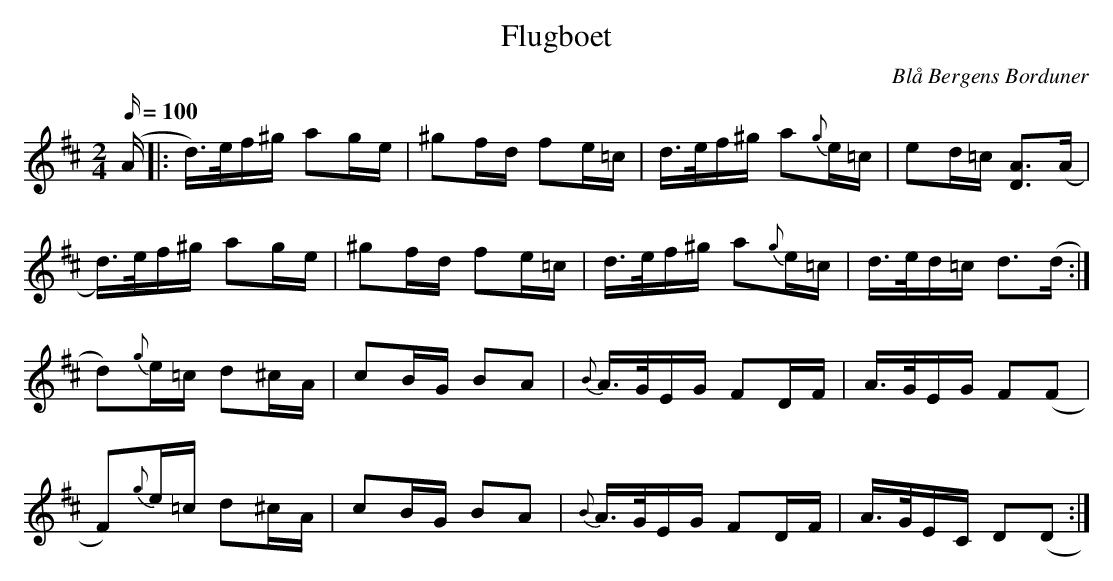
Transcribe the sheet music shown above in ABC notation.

X:1
T:Flugboet
C:Blå Bergens Borduner
L:1/16
M:2/4
Q:100
K:D
V:1
(A |: d)>ef^g a2ge | ^g2fd f2e=c | d>ef^g a2{g}e=c | e2d=c [DA]3(A |
d)>ef^g a2ge | ^g2fd f2e=c | d>ef^g a2{g}e=c | d>ed=c d3(d :|
d2){g}e=c d2^cA | c2BG B2A2 | {B}A>GEG F2DF | A>GEG F2(F2 |
F2){g}e=c d2^cA | c2BG B2A2 | {B}A>GEG F2DF | A>GEC D2(D2 :|
